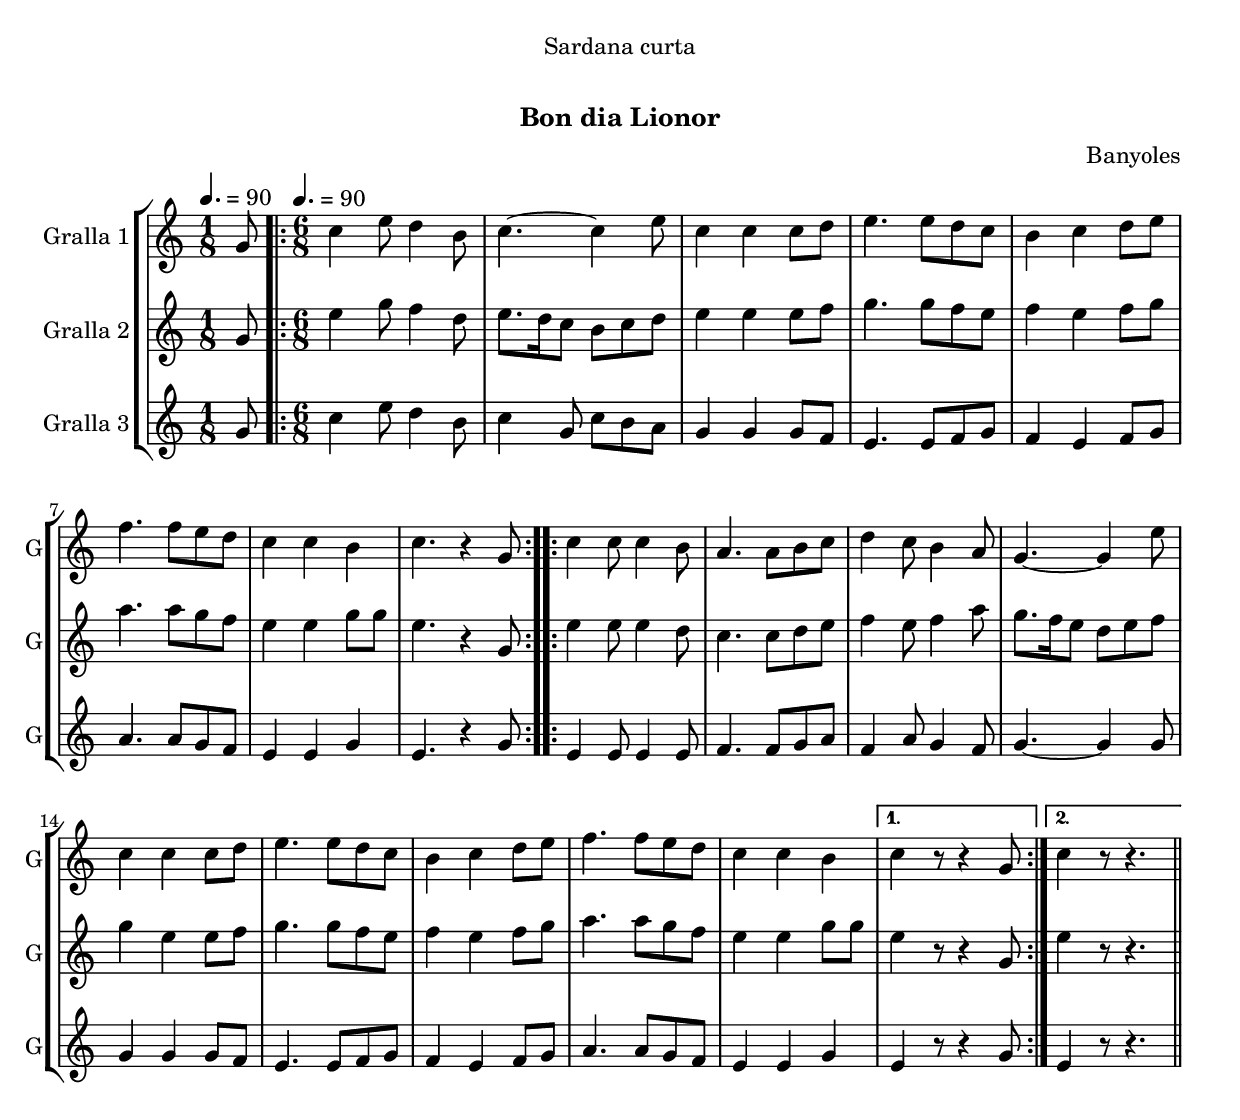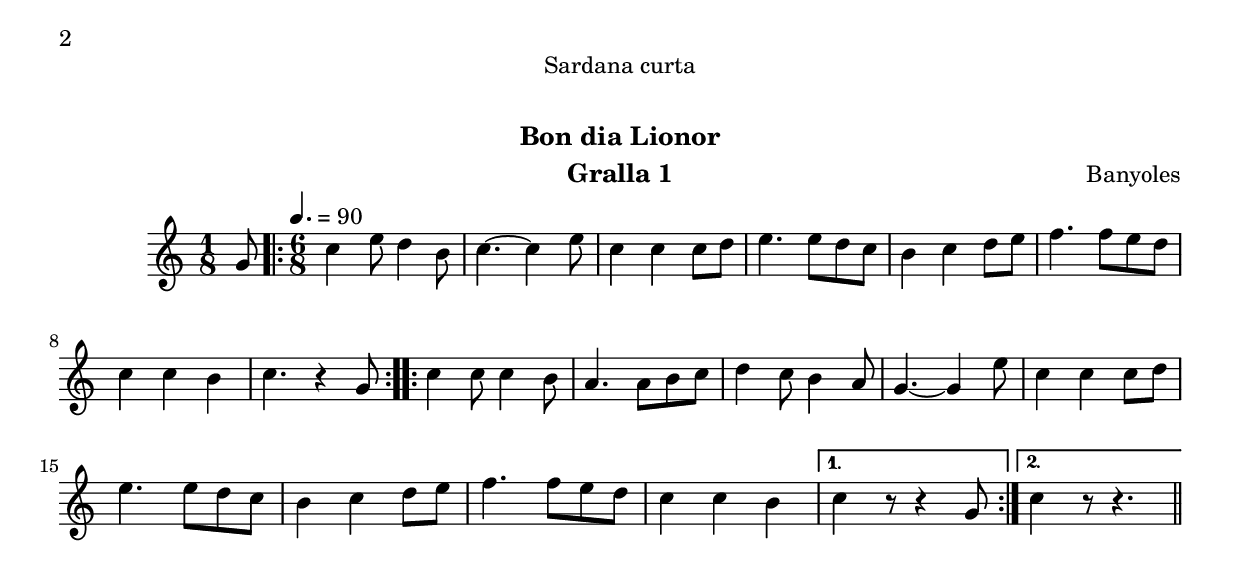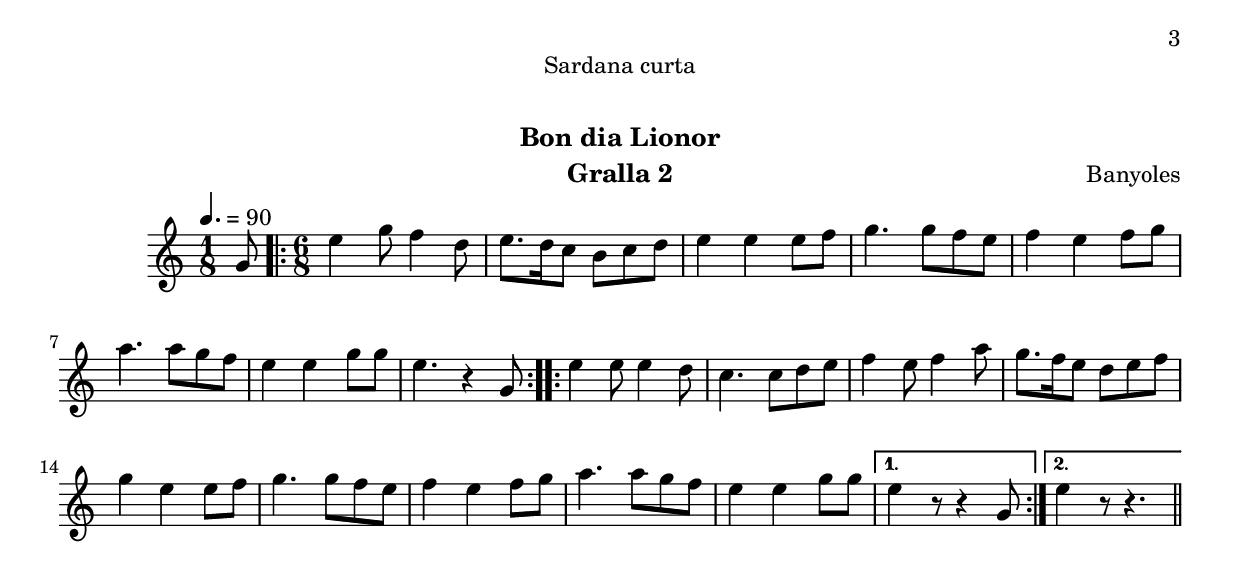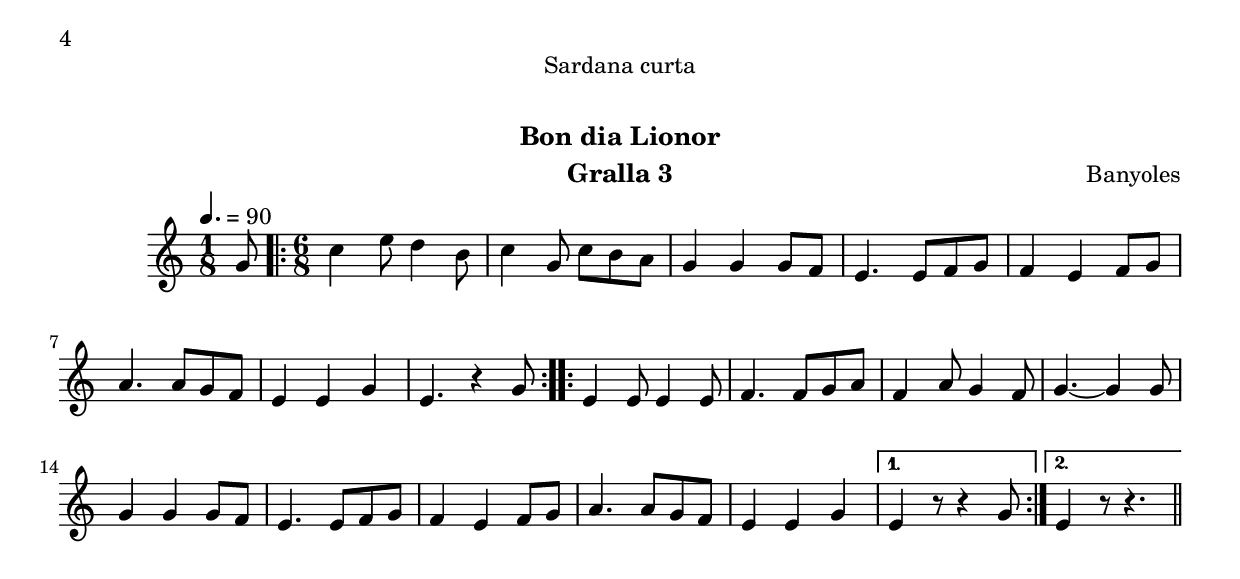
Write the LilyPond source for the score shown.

\version "2.16.0"

\header {
  dedication="Sardana curta"
  title="  "
  subtitle="Bon dia Lionor"
  subsubtitle=""
  poet=""
  meter=""
  piece=""
  composer="Banyoles"
  arranger=""
  opus=""
  instrument=""
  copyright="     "
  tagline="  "
}

liniaroAa =
\relative g'
{
  \clef treble
  \key c \major
  \time 1/8
  g8 \tempo 4. = 90  |
  \time 6/8   \repeat volta 2 { c4 e8 d4 b8  |
  c4. ~ c4 e8  |
  c4 c c8 d  |
  %05
  e4. e8 d c  |
  b4 c d8 e  |
  f4. f8 e d  |
  c4 c b  |
  c4. r4 g8  | }
  %10
  \repeat volta 2 { c4 c8 c4 b8  |
  a4. a8 b c  |
  d4 c8 b4 a8  |
  g4. ~ g4 e'8  |
  c4 c c8 d  |
  %15
  e4. e8 d c  |
  b4 c d8 e  |
  f4. f8 e d  |
  c4 c b }
  \alternative { { c4 r8 r4 g8 }
  %20
  { c4 r8 r4. } } \bar "||"
}

liniaroAb =
\relative g'
{
  \tempo 4. = 90
  \clef treble
  \key c \major
  \time 1/8
  g8  |
  \time 6/8   \repeat volta 2 { e'4 g8 f4 d8  |
  e8. d16 c8 b c d  |
  e4 e e8 f  |
  %05
  g4. g8 f e  |
  f4 e f8 g  |
  a4. a8 g f  |
  e4 e g8 g  |
  e4. r4 g,8  | }
  %10
  \repeat volta 2 { e'4 e8 e4 d8  |
  c4. c8 d e  |
  f4 e8 f4 a8  |
  g8. f16 e8 d e f  |
  g4 e e8 f  |
  %15
  g4. g8 f e  |
  f4 e f8 g  |
  a4. a8 g f  |
  e4 e g8 g }
  \alternative { { e4 r8 r4 g,8 }
  %20
  { e'4 r8 r4. } } \bar "||"
}

liniaroAc =
\relative g'
{
  \tempo 4. = 90
  \clef treble
  \key c \major
  \time 1/8
  g8  |
  \time 6/8   \repeat volta 2 { c4 e8 d4 b8  |
  c4 g8 c b a  |
  g4 g g8 f  |
  %05
  e4. e8 f g  |
  f4 e f8 g  |
  a4. a8 g f  |
  e4 e g  |
  e4. r4 g8  | }
  %10
  \repeat volta 2 { e4 e8 e4 e8  |
  f4. f8 g a  |
  f4 a8 g4 f8  |
  g4. ~ g4 g8  |
  g4 g g8 f  |
  %15
  e4. e8 f g  |
  f4 e f8 g  |
  a4. a8 g f  |
  e4 e g }
  \alternative { { e4 r8 r4 g8 }
  %20
  { e4 r8 r4. } } \bar "||"
}

\bookpart {
  \score {
    \new StaffGroup {
      \override Score.RehearsalMark #'self-alignment-X = #LEFT
      <<
        \new Staff \with {instrumentName = #"Gralla 1" shortInstrumentName = #"G"} \liniaroAa
        \new Staff \with {instrumentName = #"Gralla 2" shortInstrumentName = #"G"} \liniaroAb
        \new Staff \with {instrumentName = #"Gralla 3" shortInstrumentName = #"G"} \liniaroAc
      >>
    }
    \layout {}
  }\score { \unfoldRepeats
    \new StaffGroup {
      \override Score.RehearsalMark #'self-alignment-X = #LEFT
      <<
        \new Staff \with {instrumentName = #"Gralla 1" shortInstrumentName = #"G"} \liniaroAa
        \new Staff \with {instrumentName = #"Gralla 2" shortInstrumentName = #"G"} \liniaroAb
        \new Staff \with {instrumentName = #"Gralla 3" shortInstrumentName = #"G"} \liniaroAc
      >>
    }
    \midi {}
  }
}

\bookpart {
  \header {instrument="Gralla 1"}
  \score {
    \new StaffGroup {
      \override Score.RehearsalMark #'self-alignment-X = #LEFT
      <<
        \new Staff \liniaroAa
      >>
    }
    \layout {}
  }\score { \unfoldRepeats
    \new StaffGroup {
      \override Score.RehearsalMark #'self-alignment-X = #LEFT
      <<
        \new Staff \liniaroAa
      >>
    }
    \midi {}
  }
}

\bookpart {
  \header {instrument="Gralla 2"}
  \score {
    \new StaffGroup {
      \override Score.RehearsalMark #'self-alignment-X = #LEFT
      <<
        \new Staff \liniaroAb
      >>
    }
    \layout {}
  }\score { \unfoldRepeats
    \new StaffGroup {
      \override Score.RehearsalMark #'self-alignment-X = #LEFT
      <<
        \new Staff \liniaroAb
      >>
    }
    \midi {}
  }
}

\bookpart {
  \header {instrument="Gralla 3"}
  \score {
    \new StaffGroup {
      \override Score.RehearsalMark #'self-alignment-X = #LEFT
      <<
        \new Staff \liniaroAc
      >>
    }
    \layout {}
  }\score { \unfoldRepeats
    \new StaffGroup {
      \override Score.RehearsalMark #'self-alignment-X = #LEFT
      <<
        \new Staff \liniaroAc
      >>
    }
    \midi {}
  }
}

